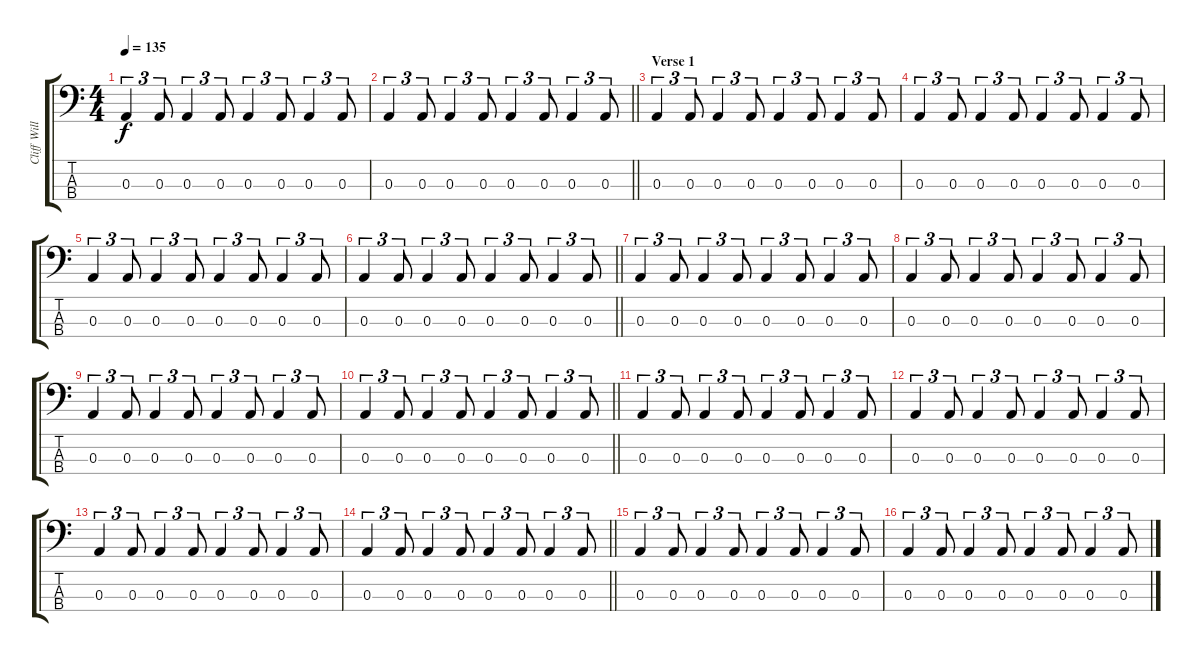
\track ("Cliff Williams" "Cliff Will") {instrument electricbassfinger}
\staff {score tabs}
\tuning (G2 D2 A1 E1) {hide}
\ts (4 4)
\tempo 135
\clef f4
\ks c
0.3.4{tu (3 2) dy f} 0.3.8{tu (3 2)} 0.3.4{tu (3 2)} 0.3.8{tu (3 2)} 0.3.4{tu (3 2)} 0.3.8{tu (3 2)} 0.3.4{tu (3 2)} 0.3.8{tu (3 2)} |
\barLineRight lightlight
0.3.4{tu (3 2)} 0.3.8{tu (3 2)} 0.3.4{tu (3 2)} 0.3.8{tu (3 2)} 0.3.4{tu (3 2)} 0.3.8{tu (3 2)} 0.3.4{tu (3 2)} 0.3.8{tu (3 2)} |
\section ("" "Verse 1")
0.3.4{tu (3 2)} 0.3.8{tu (3 2)} 0.3.4{tu (3 2)} 0.3.8{tu (3 2)} 0.3.4{tu (3 2)} 0.3.8{tu (3 2)} 0.3.4{tu (3 2)} 0.3.8{tu (3 2)} |
0.3.4{tu (3 2)} 0.3.8{tu (3 2)} 0.3.4{tu (3 2)} 0.3.8{tu (3 2)} 0.3.4{tu (3 2)} 0.3.8{tu (3 2)} 0.3.4{tu (3 2)} 0.3.8{tu (3 2)} |
0.3.4{tu (3 2)} 0.3.8{tu (3 2)} 0.3.4{tu (3 2)} 0.3.8{tu (3 2)} 0.3.4{tu (3 2)} 0.3.8{tu (3 2)} 0.3.4{tu (3 2)} 0.3.8{tu (3 2)} |
\barLineRight lightlight
0.3.4{tu (3 2)} 0.3.8{tu (3 2)} 0.3.4{tu (3 2)} 0.3.8{tu (3 2)} 0.3.4{tu (3 2)} 0.3.8{tu (3 2)} 0.3.4{tu (3 2)} 0.3.8{tu (3 2)} |
0.3.4{tu (3 2)} 0.3.8{tu (3 2)} 0.3.4{tu (3 2)} 0.3.8{tu (3 2)} 0.3.4{tu (3 2)} 0.3.8{tu (3 2)} 0.3.4{tu (3 2)} 0.3.8{tu (3 2)} |
0.3.4{tu (3 2)} 0.3.8{tu (3 2)} 0.3.4{tu (3 2)} 0.3.8{tu (3 2)} 0.3.4{tu (3 2)} 0.3.8{tu (3 2)} 0.3.4{tu (3 2)} 0.3.8{tu (3 2)} |
0.3.4{tu (3 2)} 0.3.8{tu (3 2)} 0.3.4{tu (3 2)} 0.3.8{tu (3 2)} 0.3.4{tu (3 2)} 0.3.8{tu (3 2)} 0.3.4{tu (3 2)} 0.3.8{tu (3 2)} |
\barLineRight lightlight
0.3.4{tu (3 2)} 0.3.8{tu (3 2)} 0.3.4{tu (3 2)} 0.3.8{tu (3 2)} 0.3.4{tu (3 2)} 0.3.8{tu (3 2)} 0.3.4{tu (3 2)} 0.3.8{tu (3 2)} |
0.3.4{tu (3 2)} 0.3.8{tu (3 2)} 0.3.4{tu (3 2)} 0.3.8{tu (3 2)} 0.3.4{tu (3 2)} 0.3.8{tu (3 2)} 0.3.4{tu (3 2)} 0.3.8{tu (3 2)} |
0.3.4{tu (3 2)} 0.3.8{tu (3 2)} 0.3.4{tu (3 2)} 0.3.8{tu (3 2)} 0.3.4{tu (3 2)} 0.3.8{tu (3 2)} 0.3.4{tu (3 2)} 0.3.8{tu (3 2)} |
0.3.4{tu (3 2)} 0.3.8{tu (3 2)} 0.3.4{tu (3 2)} 0.3.8{tu (3 2)} 0.3.4{tu (3 2)} 0.3.8{tu (3 2)} 0.3.4{tu (3 2)} 0.3.8{tu (3 2)} |
\barLineRight lightlight
0.3.4{tu (3 2)} 0.3.8{tu (3 2)} 0.3.4{tu (3 2)} 0.3.8{tu (3 2)} 0.3.4{tu (3 2)} 0.3.8{tu (3 2)} 0.3.4{tu (3 2)} 0.3.8{tu (3 2)} |
0.3.4{tu (3 2)} 0.3.8{tu (3 2)} 0.3.4{tu (3 2)} 0.3.8{tu (3 2)} 0.3.4{tu (3 2)} 0.3.8{tu (3 2)} 0.3.4{tu (3 2)} 0.3.8{tu (3 2)} |
0.3.4{tu (3 2)} 0.3.8{tu (3 2)} 0.3.4{tu (3 2)} 0.3.8{tu (3 2)} 0.3.4{tu (3 2)} 0.3.8{tu (3 2)} 0.3.4{tu (3 2)} 0.3.8{tu (3 2)}
